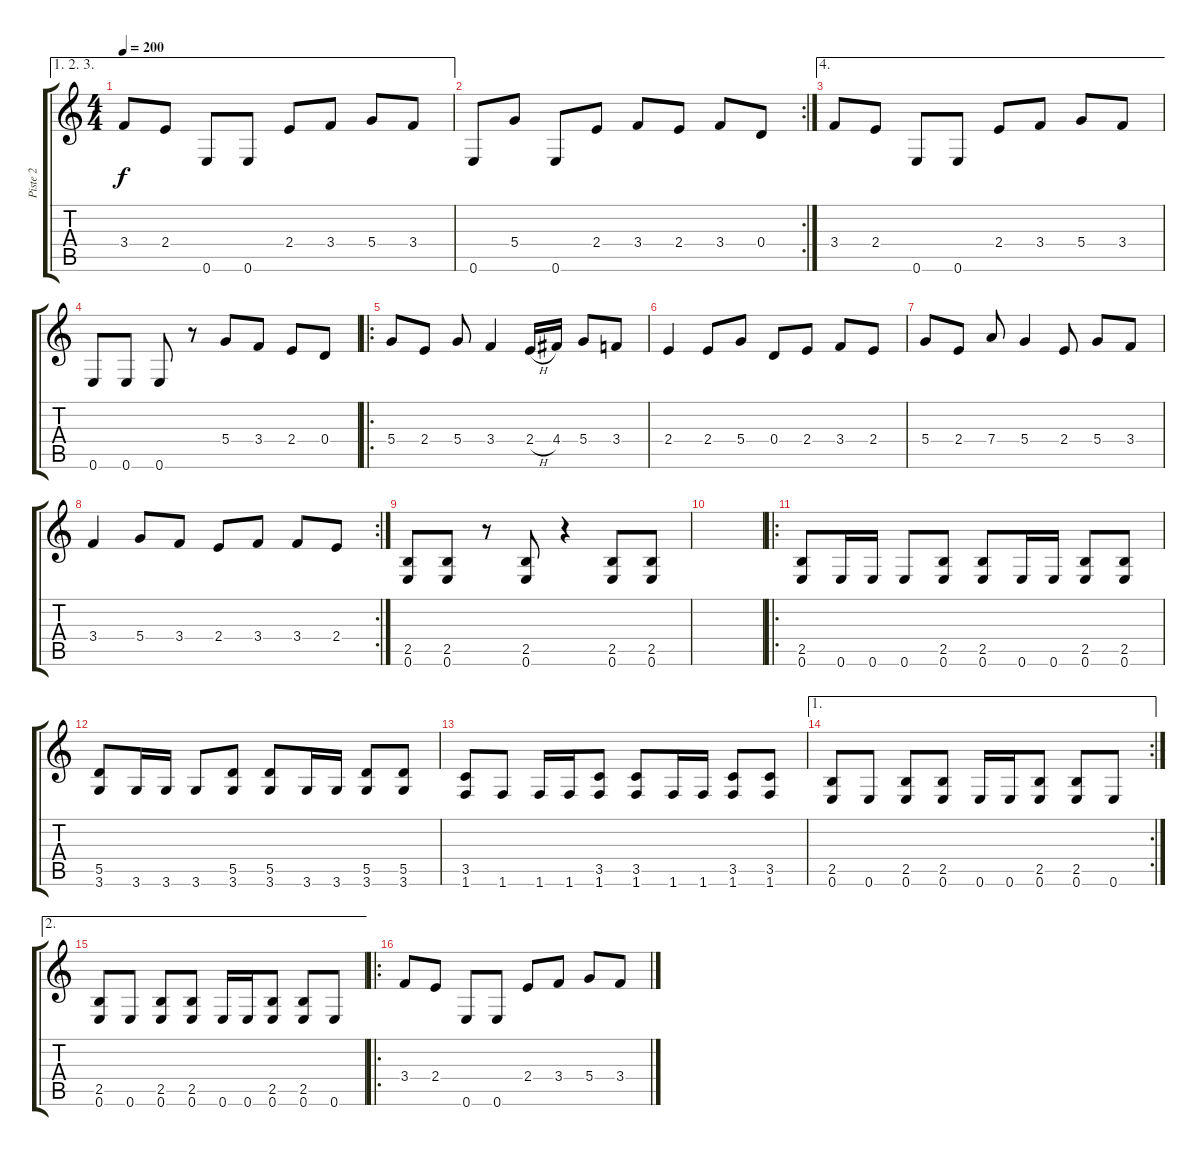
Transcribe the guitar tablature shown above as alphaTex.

\track ("Piste 2" "Piste 2") {instrument distortionguitar}
\staff {score tabs}
\tuning (E4 B3 G3 D3 A2 E2) {hide}
\ae (1 2 3)
\ts (4 4)
\tempo 200
\clef g2
\ks c
3.4.8{dy f} 2.4.8 0.6.8 0.6.8 2.4.8 3.4.8 5.4.8 3.4.8 |
\rc 2
0.6.8 5.4.8 0.6.8 2.4.8 3.4.8 2.4.8 3.4.8 0.4.8 |
\ae 4
3.4.8 2.4.8 0.6.8 0.6.8 2.4.8 3.4.8 5.4.8 3.4.8 |
0.6.8 0.6.8 0.6.8 r.8 5.4.8 3.4.8 2.4.8 0.4.8 |
\ro
5.4.8 2.4.8 5.4.8 3.4.4 2.4{h}.16 4.4.16 5.4.8 3.4.8 |
2.4.4 2.4.8 5.4.8 0.4.8 2.4.8 3.4.8 2.4.8 |
5.4.8 2.4.8 7.4.8 5.4.4 2.4.8 5.4.8 3.4.8 |
\rc 2
3.4.4 5.4.8 3.4.8 2.4.8 3.4.8 3.4.8 2.4.8 |
(2.5 0.6).8 (2.5 0.6).8 r.8 (2.5 0.6).8 r.4 (2.5 0.6).8 (2.5 0.6).8 |
|
\ro
(2.5 0.6).8 0.6.16 0.6.16 0.6.8 (2.5 0.6).8 (2.5 0.6).8 0.6.16 0.6.16 (2.5 0.6).8 (2.5 0.6).8 |
(5.5 3.6).8 3.6.16 3.6.16 3.6.8 (5.5 3.6).8 (5.5 3.6).8 3.6.16 3.6.16 (5.5 3.6).8 (5.5 3.6).8 |
(3.5 1.6).8 1.6.8 1.6.16 1.6.16 (3.5 1.6).8 (3.5 1.6).8 1.6.16 1.6.16 (3.5 1.6).8 (3.5 1.6).8 |
\ae 1
\rc 2
(2.5 0.6).8 0.6.8 (2.5 0.6).8 (2.5 0.6).8 0.6.16 0.6.16 (2.5 0.6).8 (2.5 0.6).8 0.6.8 |
\ae 2
(2.5 0.6).8 0.6.8 (2.5 0.6).8 (2.5 0.6).8 0.6.16 0.6.16 (2.5 0.6).8 (2.5 0.6).8 0.6.8 |
\ro
3.4.8 2.4.8 0.6.8 0.6.8 2.4.8 3.4.8 5.4.8 3.4.8
